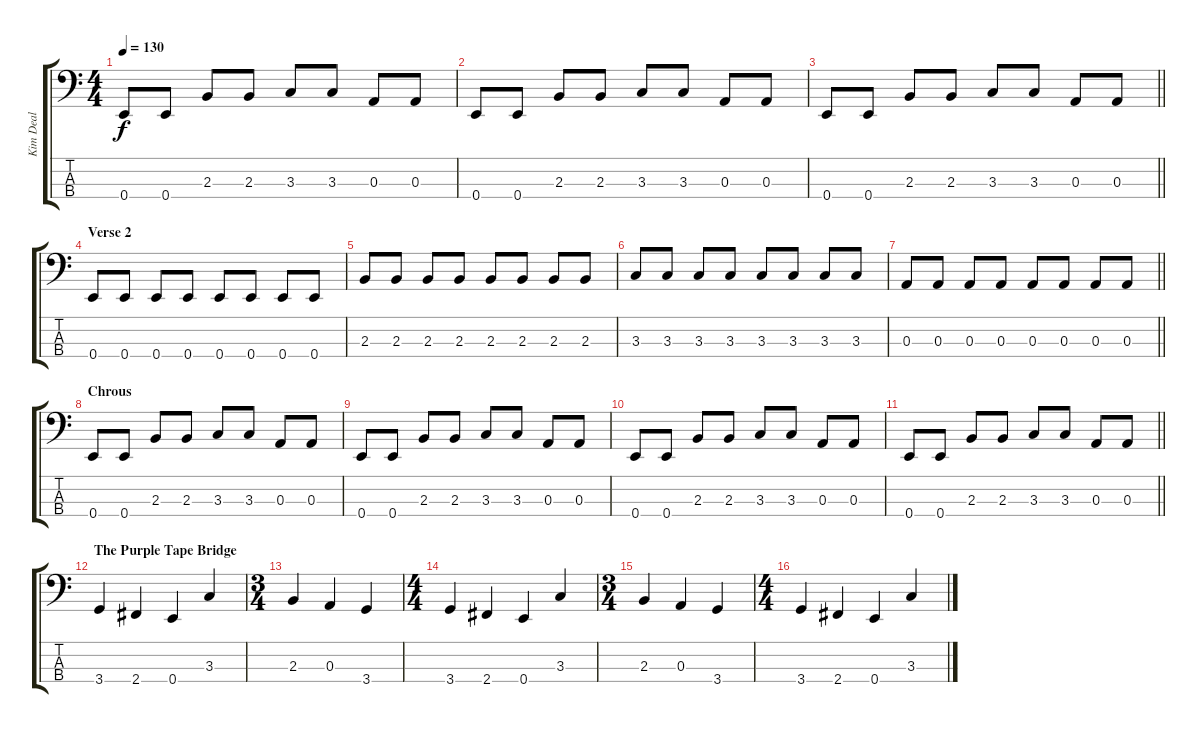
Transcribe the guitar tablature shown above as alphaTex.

\track ("Kim Deal" "Kim Deal") {instrument electricbasspick}
\staff {score tabs}
\tuning (G2 D2 A1 E1) {hide}
\ts (4 4)
\tempo 130
\clef f4
\ks c
0.4.8{dy f} 0.4.8 2.3.8 2.3.8 3.3.8 3.3.8 0.3.8 0.3.8 |
0.4.8 0.4.8 2.3.8 2.3.8 3.3.8 3.3.8 0.3.8 0.3.8 |
\barLineRight lightlight
0.4.8 0.4.8 2.3.8 2.3.8 3.3.8 3.3.8 0.3.8 0.3.8 |
\section ("" "Verse 2")
0.4.8 0.4.8 0.4.8 0.4.8 0.4.8 0.4.8 0.4.8 0.4.8 |
2.3.8 2.3.8 2.3.8 2.3.8 2.3.8 2.3.8 2.3.8 2.3.8 |
3.3.8 3.3.8 3.3.8 3.3.8 3.3.8 3.3.8 3.3.8 3.3.8 |
\barLineRight lightlight
0.3.8 0.3.8 0.3.8 0.3.8 0.3.8 0.3.8 0.3.8 0.3.8 |
\section ("" "Chrous")
0.4.8 0.4.8 2.3.8 2.3.8 3.3.8 3.3.8 0.3.8 0.3.8 |
0.4.8 0.4.8 2.3.8 2.3.8 3.3.8 3.3.8 0.3.8 0.3.8 |
0.4.8 0.4.8 2.3.8 2.3.8 3.3.8 3.3.8 0.3.8 0.3.8 |
\barLineRight lightlight
0.4.8 0.4.8 2.3.8 2.3.8 3.3.8 3.3.8 0.3.8 0.3.8 |
\section ("" "The Purple Tape Bridge")
3.4.4 2.4.4 0.4.4 3.3.4 |
\ts (3 4)
2.3.4 0.3.4 3.4.4 |
\ts (4 4)
3.4.4 2.4.4 0.4.4 3.3.4 |
\ts (3 4)
2.3.4 0.3.4 3.4.4 |
\ts (4 4)
3.4.4 2.4.4 0.4.4 3.3.4
